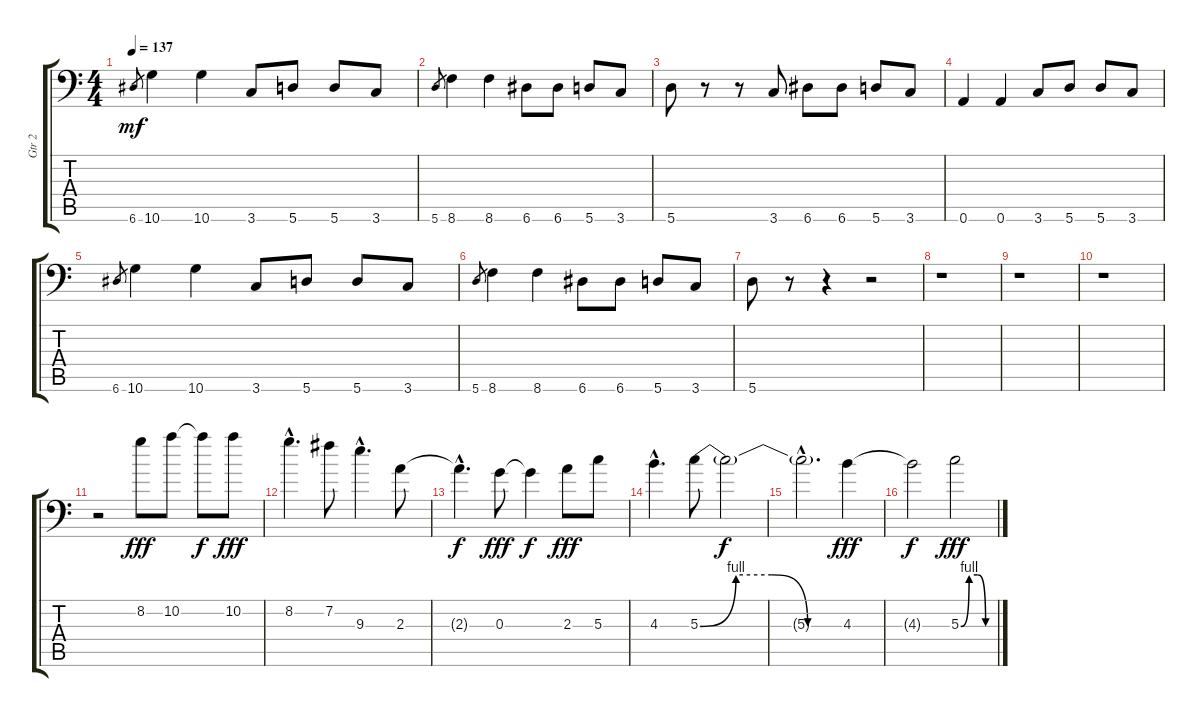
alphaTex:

\track ("Gtr 2" "Gtr 2") {instrument distortionguitar}
\staff {score tabs}
\tuning (E4 B3 G3 D3 A2 A1) {hide}
\ts (4 4)
\tempo 137
\clef f4
\ks c
6.6.8{gr dy mf} 10.6.4 10.6.4 3.6.8 5.6.8 5.6.8 3.6.8 |
5.6.8{gr} 8.6.4 8.6.4 6.6.8 6.6.8 5.6.8 3.6.8 |
5.6.8 r.8 r.8 3.6.8 6.6.8 6.6.8 5.6.8 3.6.8 |
0.6.4 0.6.4 3.6.8 5.6.8 5.6.8 3.6.8 |
6.6.8{gr} 10.6.4 10.6.4 3.6.8 5.6.8 5.6.8 3.6.8 |
5.6.8{gr} 8.6.4 8.6.4 6.6.8 6.6.8 5.6.8 3.6.8 |
5.6.8 r.8 r.4 r.2 |
r.1 |
r.1 |
r.1 |
r.2{volume 8 balance 8} 8.2.8{dy fff} 10.2.8 10.2{t}.8{dy f} 10.2.8{dy fff} |
8.2{hac}.4{d} 7.2.8 9.3{hac}.4{d} 2.3.8 |
2.3{hac t}.4{d dy f} 0.3.8{dy fff} 0.3{t}.4{dy f} 2.3.8{dy fff} 5.3.8 |
4.3{hac}.4{d} 5.3{be (custom 0 0 15 4 30 4 45 0 60 0)}.8 5.3{t}.2{dy f} |
5.3{hac t}.2{d} 4.3.4{dy fff} |
4.3{t}.2{dy f} 5.3{be (custom 0 0 15 4 30 4 45 0 60 0)}.2{dy fff}
